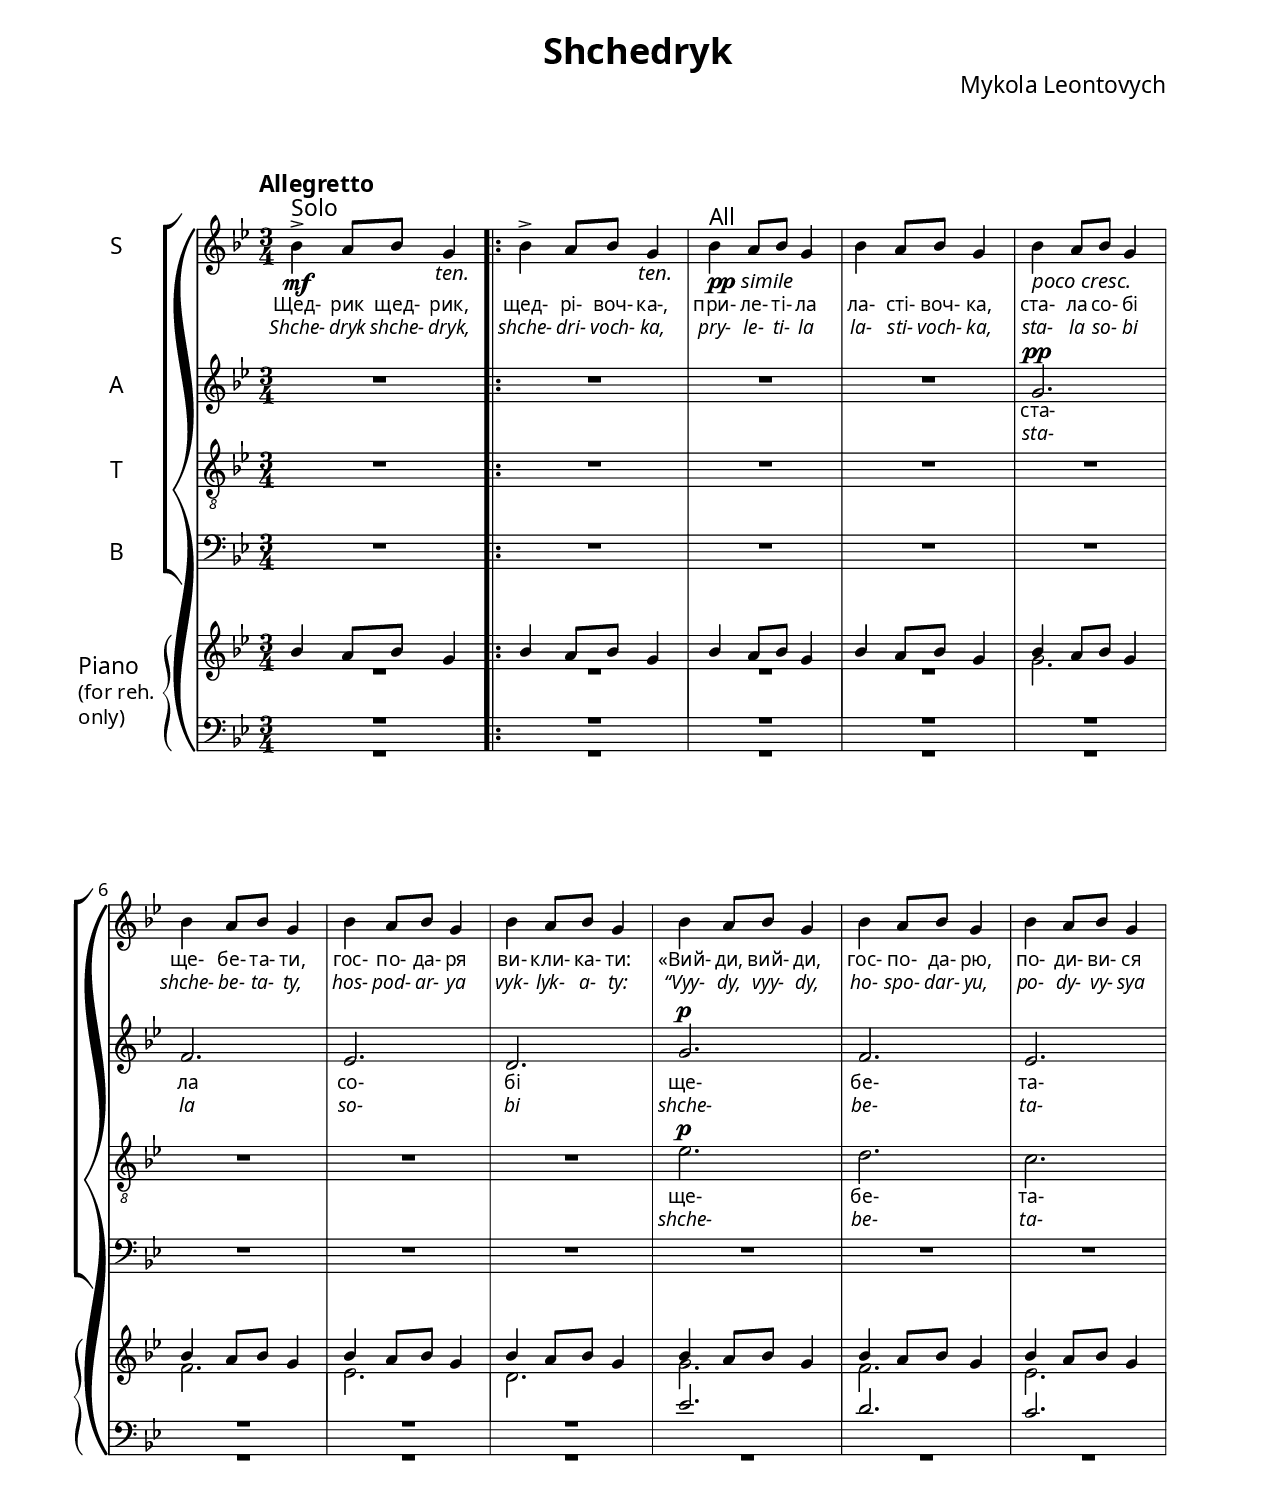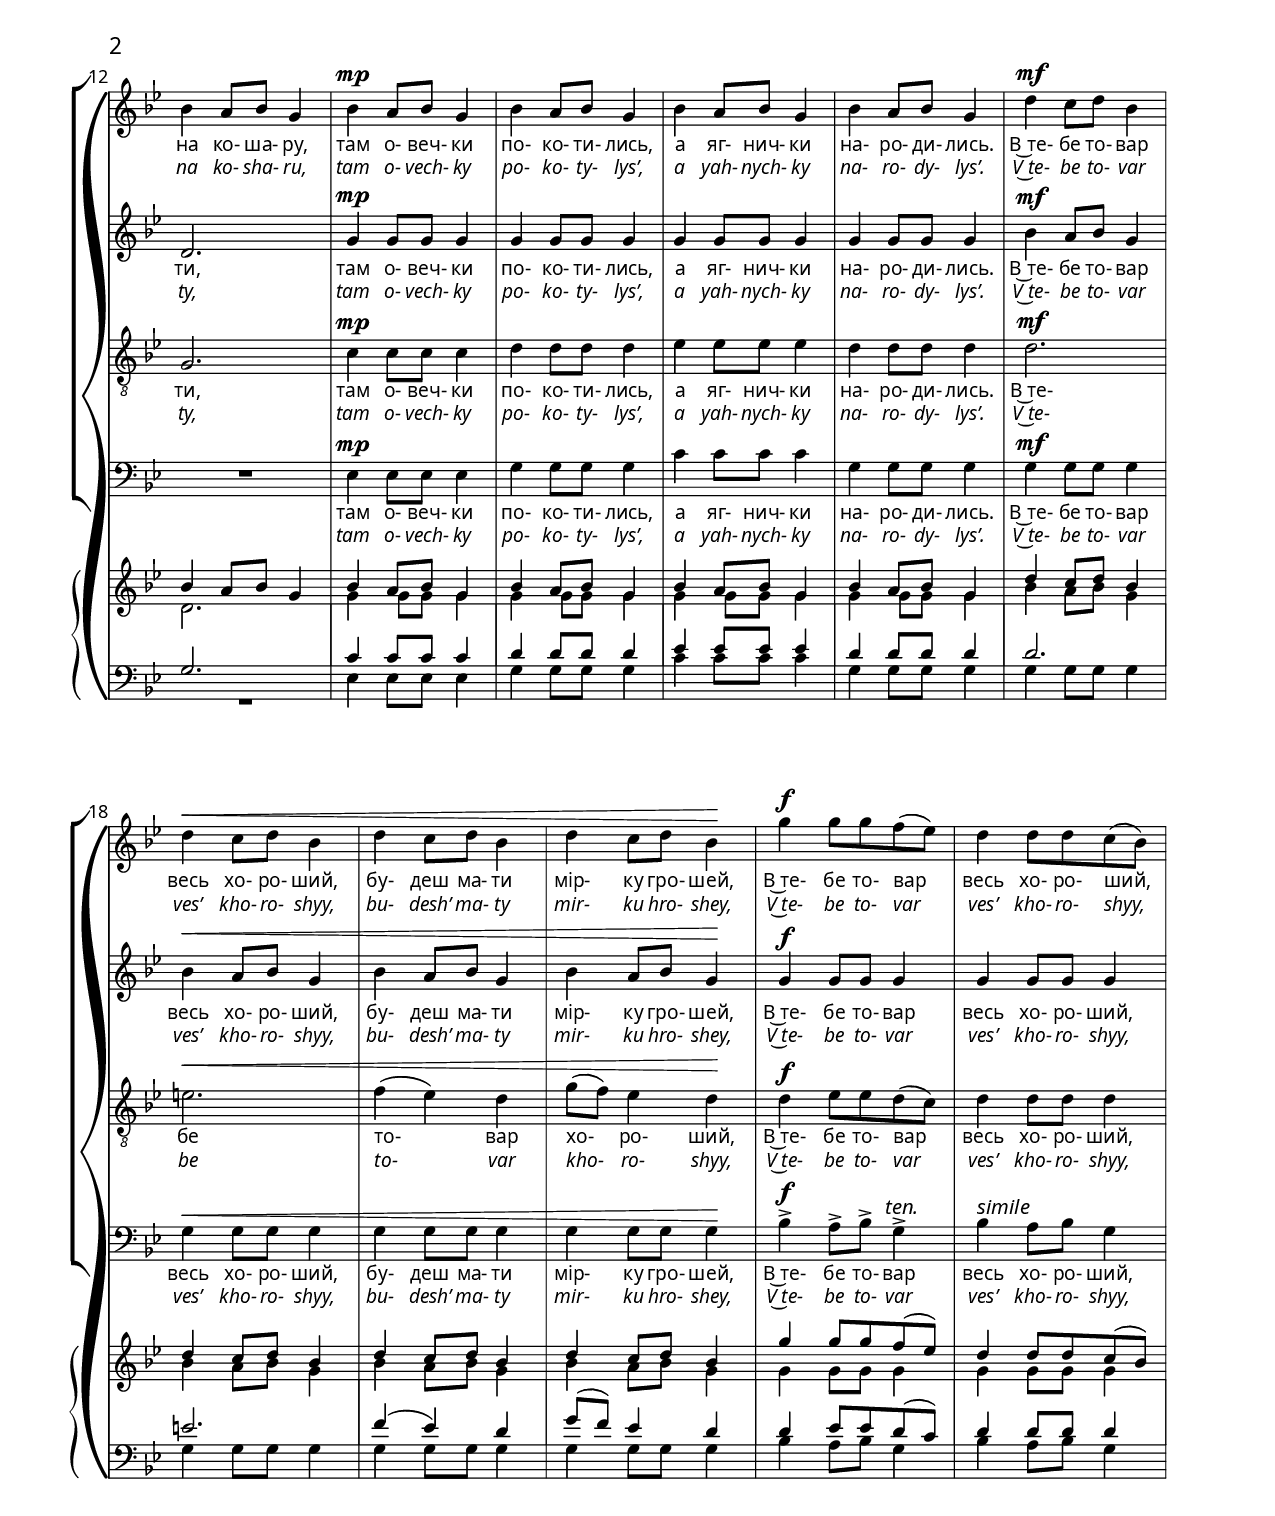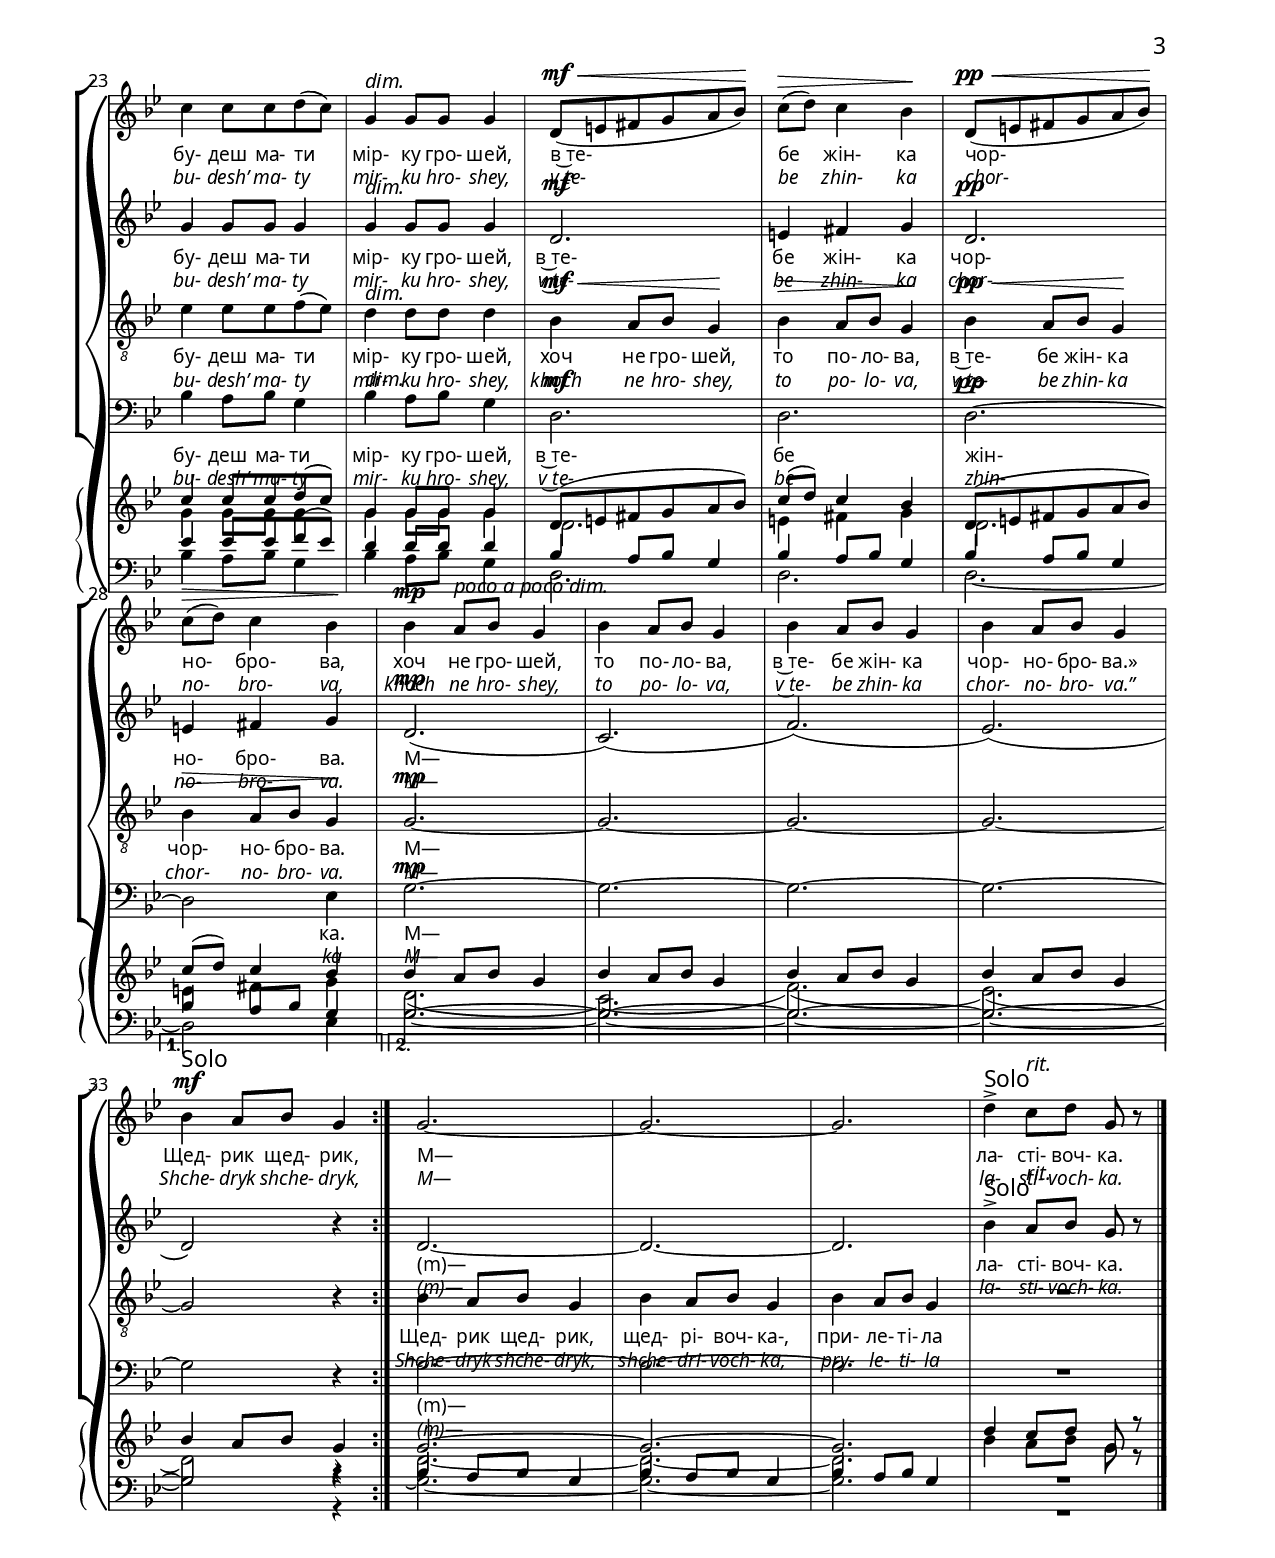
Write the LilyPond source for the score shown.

\version "2.16.2"
\include "english.ly"

#(set-global-staff-size 16)

setStaffElements = {
  \override Staff.Clef #'font-size = #-2
  \override Staff.TimeSignature #'font-size = #-1
  \override Staff.KeySignature #'font-size = #-1.5
  \override Staff.BarLine #'hair-thickness = #1
  \override Staff.BarLine #'thick-thickness = #5
  \override Staff.MultiMeasureRest #'font-size = #-1.5
}

turnOffMarkup = {
  \override DynamicText #'stencil = ##f
  \override Script #'stencil = ##f
  \override Hairpin #'stencil = ##f
  \override TextScript #'stencil = ##f
}

setNoteSize = {
  \override NoteHead #'font-size = #-1.5
  \override Script #'font-size = #-1.5
  \override Rest #'font-size = #-1.5
  \override Accidental #'font-size = #-1.5
  \override Dots #'font-size = #-1.5
  \override DynamicText #'font-size = #-1
}

setLyricSize = { \override LyricText #'font-size = #-1.5 }

ten = \markup { \smaller \italic \halign #-0.5 "ten." }
dim = \markup { \smaller \italic "dim." }
rit = \markup { \smaller \italic "rit." }
solo = \markup { "Solo" }
all = \markup { "All" }

\header {
  title = "Shchedryk"
  composer = "Mykola Leontovych"
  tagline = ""
}

\paper {
  paper-width = 8.5\in
  paper-height = 11\in
  left-margin = 0.725\in
  right-margin = 0.725\in
  top-margin = 0.625\in
  bottom-margin = 0.625\in
  
  markup-system-spacing #'basic-distance = #20
  page-count = #3
  max-systems-per-page = #2
  ragged-last-bottom = ##f
  
  % Define the three document fonts - serif, sans serif, and monospaced
  #(define fonts
     (make-pango-font-tree "Linux Libertine" "Luxi Sans" "Luxi Mono"
       (/ staff-height pt 16)))
}

global = {
  \key g \minor
  \time 3/4
}

sopMusic = \relative c'' {
  bf4->-\mf^\solo a8 bf g4-\ten
  \repeat volta 2 {
    bf-> a8 bf g4-\ten
    bf-\markup { \smaller\dynamic "pp" \italic\smaller "simile" }^\all a8 bf g4
    bf a8 bf g4
    bf-\markup { \smaller\italic "poco cresc." } a8 bf g4
    bf a8 bf g4
    bf a8 bf g4
    bf a8 bf g4
    bf a8 bf g4
    bf a8 bf g4
    bf a8 bf g4
    bf a8 bf g4
    bf^\mp a8 bf g4
    bf a8 bf g4
    bf a8 bf g4
    bf a8 bf g4
    d'4^\mf c8 d bf4
    d^\< c8 d bf4
    d c8 d bf4
    d c8 d bf4-\!
    g'^\f g8 g f( ef)
    d4 d8 d c( bf)
    c4 c8 c d( c)
    g4^\dim g8 g g4
    d8^\mf^\<( e fs g a bf-\!)
    c^\>( d) c4 bf-\!
    d,8^\pp^\<( e fs g a bf-\!)
    c^\>( d) c4 bf-\!
    bf4^\mp a8^\markup { \smaller\italic "poco a poco dim." } bf g4
    bf a8 bf g4
    bf a8 bf g4
    bf a8 bf g4
  }
  \alternative {
    { bf4^\mf^\solo a8 bf g4 }
    { g2.~ g~ g d'4->^\solo c8^\rit[ d] g, r}
  }
}

altoMusic = \relative c'' {
  R2.
  \repeat volta 2 {
    R R R
    g2.^\pp f ef d
    g^\p f ef d
    g4^\mp g8 g g4
    g g8 g g4
    g g8 g g4
    g g8 g g4
    bf^\mf a8 bf g4 
    bf^\< a8 bf g4
    bf a8 bf g4
    bf a8 bf g4-\!
    g^\f g8 g g4
    g g8 g g4
    g g8 g g4
    g^\dim g8 g g4
    d2.^\mf e4 fs g
    d2.^\pp e4 fs g
    d2.^\mp( c)( f)( ef)(
  }
  \alternative {
    { d2) r4 }
    { d2.~ d~ d bf'4->^\solo a8^\rit[ bf] g r }
  }
}

tenorMusic = \relative c' {
  R2.
  \repeat volta 2 {
    R R R R R R R
    ef2.^\p d c g
    c4^\mp c8 c c4
    d d8 d d4
    ef ef8 ef ef4
    d d8 d d4
    d2.^\mf e^\< f4( ef) d
    g8( f) ef4 d-\!
    d^\f ef8 ef d( c)
    d4 d8 d d4
    ef ef8 ef f( ef)
    d4^\dim d8 d d4
    bf4^\mf^\< a8 bf g4-\!
    bf^\> a8 bf g4-\!
    bf4^\pp^\< a8 bf g4-\!
    bf4^\> a8 bf g4-\!
    g2.~^\mp g~ g~ g~
  }
  \alternative {
    { g2 r4 }
    { bf4 a8 bf g4 bf a8 bf g4 bf a8 bf g4 R2. }
  }
}

bassMusic = \relative c {
  R2.
  \repeat volta 2 {
    R R R R R R R R R R R
    ef4^\mp ef8 ef ef4
    g g8 g g4
    c c8 c c4
    g g8 g g4
    g^\mf g8 g g4
    g^\< g8 g g4
    g g8 g g4
    g g8 g g4-\!
    bf^>^\f a8-> bf-> g4->^\ten
    bf^\markup { \smaller\italic "simile" } a8 bf g4
    bf a8 bf g4
    bf^\dim a8 bf g4
    d2.^\mf d d~^\pp d2 ef4
    g2.^\mp~ g~ g~ g~
  }
  \alternative {
    { g2 r4 }
    { g2.\repeatTie~ g~ g R2. }
  }
  \bar "|."
}

sopWords = \lyricmode {
  Щед- рик щед- рик, щед- рi- воч- ка-,
  при- лe- тi- ла ла- стi- воч- ка,
  ста- ла со- бi ще- бе- та- ти,
  гос- по- да- ря ви- кли- ка- ти:
  
  «Вий- ди, вий- ди, гос- по- да- рю,
  по- ди- ви- ся на ко- ша- ру,
  там о- веч- ки по- ко- ти- лись,
  а яг- нич- ки на- ро- ди- лись.
  
  В~те- бе то- вар весь хо- ро- ший,
  бу- деш ма- ти мiр- ку гро- шей,
  В~те- бе то- вар весь хо- ро- ший,
  бу- деш ма- ти мiр- ку гро- шей,
  
  в~те- бе жiн- ка чор- но- бро- ва,
  хоч не гро- шей, то по- ло- ва,
  в~те- бе жiн- ка чор- но- бро- ва.»
  
  Щед- рик щед- рик,
  M—
  ла- стi- воч- ка.
}
sopTransWords = \lyricmode {
  Shche- dryk shche- dryk, shche- dri- voch- ka,
  pry- le- ti- la la- sti- voch- ka,
  sta- la so- bi shche- be- ta- ty,
  hos- pod- ar- ya vyk- lyk- a- ty:
  
  “Vyy- dy, vyy- dy, ho- spo- dar- yu,
  po- dy- vy- sya na ko- sha- ru,
  tam o- vech- ky po- ko- ty- lys’,
  a yah- nych- ky na- ro- dy- lys’.
  
  V~te- be to- var ves’ kho- ro- shyy,
  bu- desh’ ma- ty mir- ku hro- shey,
  V~te- be to- var ves’ kho- ro- shyy,
  bu- desh’ ma- ty mir- ku hro- shey,
  
  v~te- be zhin- ka chor- no- bro- va,
  khoch ne hro- shey, to po- lo- va,
  v~te- be zhin- ka chor- no- bro- va.”
  
  Shche- dryk shche- dryk,
  M—
  la- sti- voch- ka.
}

altoWords = \lyricmode {
  ста- ла со- бi ще- бе- та- ти,
  там о- веч- ки по- ко- ти- лись,
  а яг- нич- ки на- ро- ди- лись.
  
  В~те- бе то- вар весь хо- ро- ший,
  бу- деш ма- ти мiр- ку гро- шей,
  В~те- бе то- вар весь хо- ро- ший,
  бу- деш ма- ти мiр- ку гро- шей,
  
  в~те- бе жiн- ка чор- но- бро- ва.
  M—
  (m)—
  ла- стi- воч- ка.
}
altoTransWords = \lyricmode {
  sta- la so- bi shche- be- ta- ty,
  tam o- vech- ky po- ko- ty- lys’,
  a yah- nych- ky na- ro- dy- lys’.
  
  V~te- be to- var ves’ kho- ro- shyy,
  bu- desh’ ma- ty mir- ku hro- shey,
  V~te- be to- var ves’ kho- ro- shyy,
  bu- desh’ ma- ty mir- ku hro- shey,
  
  v~te- be zhin- ka chor- no- bro- va.
  M—
  (m)—
  la- sti- voch- ka.
}

tenorWords = \lyricmode {
  ще- бе- та- ти,
  там о- веч- ки по- ко- ти- лись,
  а яг- нич- ки на- ро- ди- лись.
  
  В~те- бе то- вар хо- ро- ший,
  В~те- бе то- вар весь хо- ро- ший,
  бу- деш ма- ти мiр- ку гро- шей,
  
  хоч не гро- шей, то по- ло- ва,
  в~те- бе жiн- ка чор- но- бро- ва.
  
  M—
  
  Щед- рик щед- рик, щед- рi- воч- ка-,
  при- лe- тi- ла
}
tenorTransWords = \lyricmode {
  shche- be- ta- ty,
  tam o- vech- ky po- ko- ty- lys’,
  a yah- nych- ky na- ro- dy- lys’.
  
  V~te- be to- var kho- ro- shyy,
  V~te- be to- var ves’ kho- ro- shyy,
  bu- desh’ ma- ty mir- ku hro- shey,
  
  khoch ne hro- shey, to po- lo- va,
  v~te- be zhin- ka chor- no- bro- va.
  
  M—
  
  Shche- dryk shche- dryk, shche- dri- voch- ka,
  pry- le- ti- la
}

bassWords = \lyricmode {
  там о- веч- ки по- ко- ти- лись,
  а яг- нич- ки на- ро- ди- лись.
  
  В~те- бе то- вар весь хо- ро- ший,
  бу- деш ма- ти мiр- ку гро- шей,
  В~те- бе то- вар весь хо- ро- ший,
  бу- деш ма- ти мiр- ку гро- шей,
  
  в~те- бе жiн- ка.
  M—
  (m)—
}
bassTransWords = \lyricmode {
  tam o- vech- ky po- ko- ty- lys’,
  a yah- nych- ky na- ro- dy- lys’.
  
  V~te- be to- var ves’ kho- ro- shyy,
  bu- desh’ ma- ty mir- ku hro- shey,
  V~te- be to- var ves’ kho- ro- shyy,
  bu- desh’ ma- ty mir- ku hro- shey,
  
  v~te- be zhin- ka
  M—
  (m)—
}

choirStaff = \new ChoirStaff <<
    \new Staff \with {
      instrumentName = \markup {\right-align "S"}
      \override StaffSymbol #'ledger-line-thickness = #'(0.4 . 0.1)
    } {
      \setStaffElements
      \global \clef treble
      \tempo "Allegretto"
      \new Voice = "sopranos" {
        \setNoteSize \sopMusic
      }
    }
    \new Lyrics \lyricsto "sopranos" {
      \setLyricSize
      \sopWords
    }
    \new Lyrics \lyricsto "sopranos" {
      \setLyricSize
      \override LyricText #'font-shape = #'italic
      \sopTransWords
    }
    \new Staff \with {
      instrumentName = \markup {\right-align "A"}
      \override StaffSymbol #'ledger-line-thickness = #'(0.4 . 0.1)
    } {
      \setStaffElements
      \global \clef treble
      \new Voice = "altos" {
        \setNoteSize \altoMusic
      }
    }
    \new Lyrics \lyricsto "altos" {
      \setLyricSize
      \altoWords
    }
    \new Lyrics \lyricsto "altos" {
      \setLyricSize
      \override LyricText #'font-shape = #'italic
      \altoTransWords
    }
    \new Staff \with {
      instrumentName = \markup {\right-align "T"}
      \override StaffSymbol #'ledger-line-thickness = #'(0.4 . 0.1)
    } {
      \setStaffElements
      \global \clef "treble_8"
      \new Voice = "tenors" {
        \setNoteSize \tenorMusic
      }
    }
    \new Lyrics \lyricsto "tenors" {
      \setLyricSize
      \tenorWords
    }
    \new Lyrics \lyricsto "tenors" {
      \setLyricSize
      \override LyricText #'font-shape = #'italic
      \tenorTransWords
    }
    \new Staff \with {
      instrumentName = \markup {\right-align "B"}
      \override StaffSymbol #'ledger-line-thickness = #'(0.4 . 0.1)
    } {
      \setStaffElements
      \global \clef bass
      \new Voice = "basses" {
        \setNoteSize \bassMusic
      }
    }
    \new Lyrics \lyricsto "basses" {
      \setLyricSize
      \bassWords
    }
    \new Lyrics \lyricsto "basses" {
      \setLyricSize
      \override LyricText #'font-shape = #'italic
      \bassTransWords
    }
  >>

\score {
  \new GrandStaff <<
    \choirStaff
    \new PianoStaff \with {
      instrumentName = \markup \column { "Piano" \smaller "(for reh." \smaller "only)" }
      \override StaffSymbol #'ledger-line-thickness = #'(0.4 . 0.1)
    } <<
      \new Staff {
        \setStaffElements
        \global \clef treble
        <<\setNoteSize \turnOffMarkup \sopMusic \\
          \setNoteSize \turnOffMarkup \altoMusic>>
      }
      \new Staff {
        \setStaffElements
        \global \clef bass
        <<\setNoteSize \turnOffMarkup \tenorMusic \\
          \setNoteSize \turnOffMarkup \bassMusic>>
      }
    >>
  >>
  \layout { }
}

\score {
  \unfoldRepeats \choirStaff
  \midi { \tempo 4 = 184 }
}
